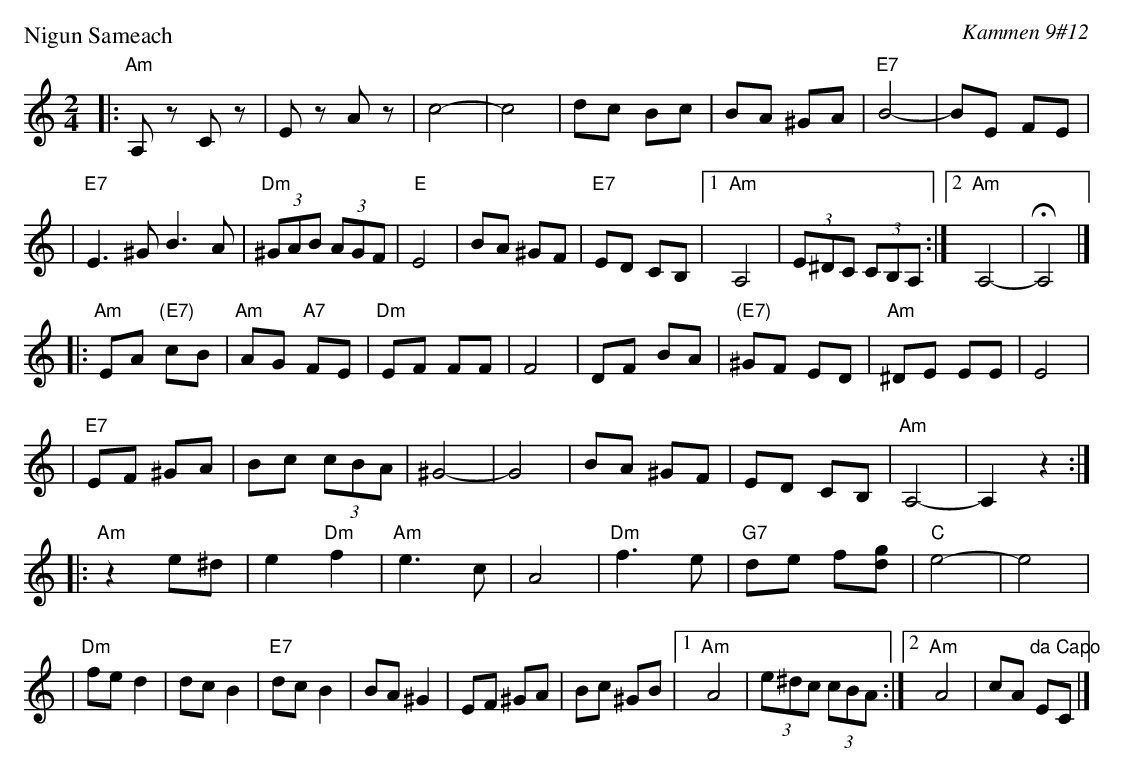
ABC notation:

X:1
P: Nigun Sameach
O: Kammen 9#12
M: 2/4
L: 1/8
K: Am
|: "Am"A,z Cz | Ez Az | c4- | c4 \
| dc Bc | BA ^GA | "E7"B4- | BE FE |
| "E7"E3 ^G B3 A | "Dm"(3^GAB (3AGF | "E"E4 | BA ^GF \
| "E7"ED CB, |1 "Am"A,4 | (3E^DC (3CB,A, :|2 "Am"A,4- | HA,4 |]
|: "Am"EA "(E7)"cB | "Am"AG "A7"FE | "Dm"EF FF | F4 \
| DF BA | "(E7)"^GF ED | "Am"^DE EE | E4 |
| "E7"EF ^GA | Bc (3cBA | ^G4- | G4 \
| BA ^GF | ED CB, | "Am"A,4- | A,2 z2 :|
|: "Am"z2 e^d | e2 "Dm"f2 | "Am"e3 c | A4 \
| "Dm"f3 e | "G7"de f[gd] | "C"e4- | e4 |
| "Dm"fe d2  | dc B2 | "E7"dc B2 |  BA ^G2 \
| EF ^GA | Bc  ^GB |1 "Am"A4 | (3e^dc (3cBA :|2 "Am"A4 | cA "da Capo"EC |]
